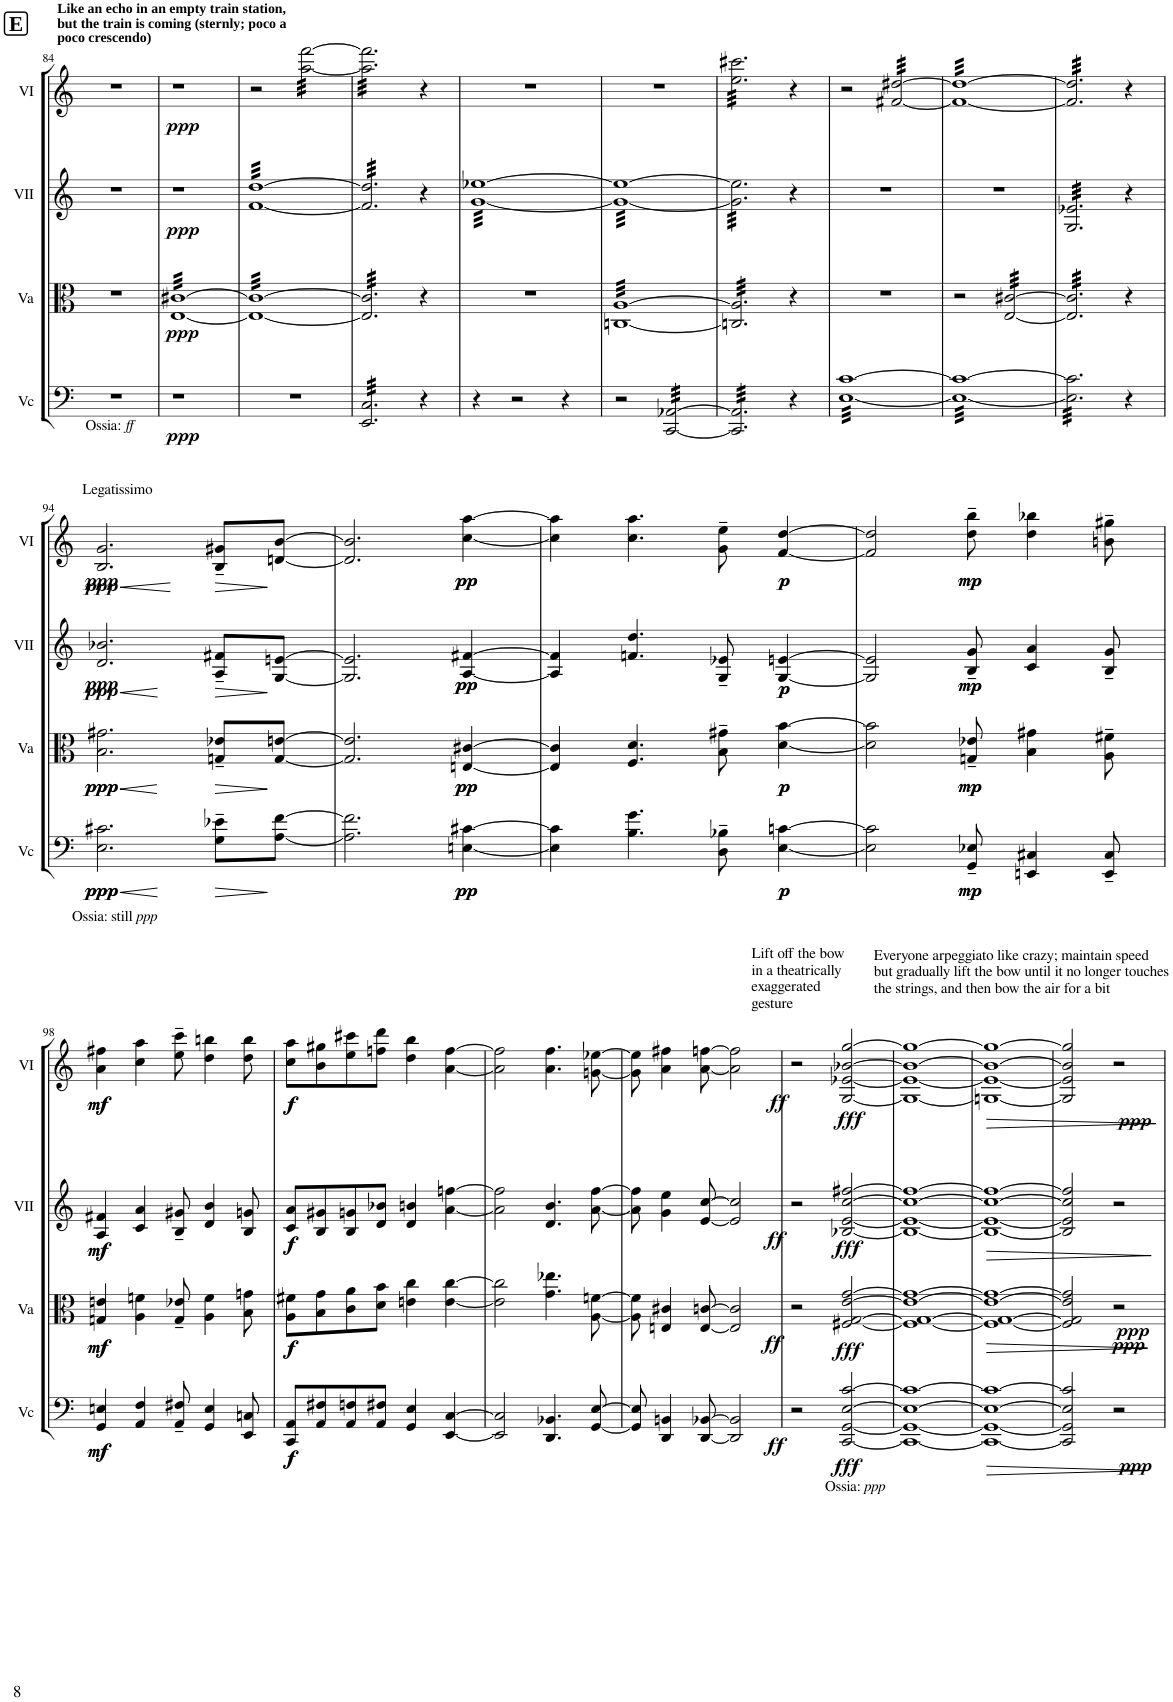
**kern	**dynam	**kern	**dynam	**kern	**dynam	**kern	**dynam
*part4	*part4	*part3	*part3	*part2	*part2	*part1	*part1
*staff4	*staff4	*staff3	*staff3	*staff2	*staff2	*staff1	*staff1
*I"Vc	*	*I"Va	*	*I"VII	*	*I"VI	*
*I'Vc	*	*I'Va	*	*I'VII	*	*I'VI	*
!!LO:PB:g=z
*clefF4	*	*clefC3	*	*clefG2	*	*clefG2	*
*k[]	*	*k[]	*	*k[]	*	*k[]	*
*M4/4	*	*M4/4	*	*M4/4	*	*M4/4	*
=84	=84	=84	=84	=84	=84	=84	=84
!LO:TX:b:t=Ossia&colon;	!	!	!	!	!	!	!
!LO:TX:b:i:t=ff	!	!	!	!	!	!	!
1r	.	1r	.	1r	.	1r	.
!!LO:REH:place=s1:a:B:cj:fs=14.284:t=E
=85	=85	=85	=85	=85	=85	=85	=85
!	!	!	!	!	!	!LO:TX:a:B:t=Like an echo in an empty train station,	!
!	!	!	!	!	!	!LO:TX:a:t=but the train is coming (sternly; poco a	!
!	!	!	!	!	!	!LO:TX:a:t=poco crescendo)	!
!	!LO:DY:b	!	!LO:DY:b	!	!LO:DY:b	!	!LO:DY:b
*	*	*tremolo	*	*	*	*	*
1r	ppp	[32E [32c#XLLL	ppp	1r	ppp	1r	ppp
.	.	32E 32c#X	.	.	.	.	.
.	.	32E 32c#X	.	.	.	.	.
.	.	32E 32c#X	.	.	.	.	.
.	.	32E 32c#X	.	.	.	.	.
.	.	32E 32c#X	.	.	.	.	.
.	.	32E 32c#X	.	.	.	.	.
.	.	32E 32c#X	.	.	.	.	.
.	.	32E 32c#X	.	.	.	.	.
.	.	32E 32c#X	.	.	.	.	.
.	.	32E 32c#X	.	.	.	.	.
.	.	32E 32c#X	.	.	.	.	.
.	.	32E 32c#X	.	.	.	.	.
.	.	32E 32c#X	.	.	.	.	.
.	.	32E 32c#X	.	.	.	.	.
.	.	32E 32c#X	.	.	.	.	.
.	.	32E 32c#X	.	.	.	.	.
.	.	32E 32c#X	.	.	.	.	.
.	.	32E 32c#X	.	.	.	.	.
.	.	32E 32c#X	.	.	.	.	.
.	.	32E 32c#X	.	.	.	.	.
.	.	32E 32c#X	.	.	.	.	.
.	.	32E 32c#X	.	.	.	.	.
.	.	32E 32c#X	.	.	.	.	.
.	.	32E 32c#X	.	.	.	.	.
.	.	32E 32c#X	.	.	.	.	.
.	.	32E 32c#X	.	.	.	.	.
.	.	32E 32c#X	.	.	.	.	.
.	.	32E 32c#X	.	.	.	.	.
.	.	32E 32c#X	.	.	.	.	.
.	.	32E 32c#X	.	.	.	.	.
.	.	32E 32c#XJJJ	.	.	.	.	.
=86	=86	=86	=86	=86	=86	=86	=86
*	*	*	*	*tremolo	*	*	*
1r	.	32E 32c#LLL	.	[32f [32ddLLL	.	2r	.
.	.	32E 32c#	.	32f 32dd	.	.	.
.	.	32E 32c#	.	32f 32dd	.	.	.
.	.	32E 32c#	.	32f 32dd	.	.	.
.	.	32E 32c#	.	32f 32dd	.	.	.
.	.	32E 32c#	.	32f 32dd	.	.	.
.	.	32E 32c#	.	32f 32dd	.	.	.
.	.	32E 32c#	.	32f 32dd	.	.	.
.	.	32E 32c#	.	32f 32dd	.	.	.
.	.	32E 32c#	.	32f 32dd	.	.	.
.	.	32E 32c#	.	32f 32dd	.	.	.
.	.	32E 32c#	.	32f 32dd	.	.	.
.	.	32E 32c#	.	32f 32dd	.	.	.
.	.	32E 32c#	.	32f 32dd	.	.	.
.	.	32E 32c#	.	32f 32dd	.	.	.
.	.	32E 32c#	.	32f 32dd	.	.	.
*	*	*	*	*	*	*tremolo	*
.	.	32E 32c#	.	32f 32dd	.	[32aa\ [32fff\LLL	.
.	.	32E 32c#	.	32f 32dd	.	32aa\ 32fff\	.
.	.	32E 32c#	.	32f 32dd	.	32aa\ 32fff\	.
.	.	32E 32c#	.	32f 32dd	.	32aa\ 32fff\	.
.	.	32E 32c#	.	32f 32dd	.	32aa\ 32fff\	.
.	.	32E 32c#	.	32f 32dd	.	32aa\ 32fff\	.
.	.	32E 32c#	.	32f 32dd	.	32aa\ 32fff\	.
.	.	32E 32c#	.	32f 32dd	.	32aa\ 32fff\	.
.	.	32E 32c#	.	32f 32dd	.	32aa\ 32fff\	.
.	.	32E 32c#	.	32f 32dd	.	32aa\ 32fff\	.
.	.	32E 32c#	.	32f 32dd	.	32aa\ 32fff\	.
.	.	32E 32c#	.	32f 32dd	.	32aa\ 32fff\	.
.	.	32E 32c#	.	32f 32dd	.	32aa\ 32fff\	.
.	.	32E 32c#	.	32f 32dd	.	32aa\ 32fff\	.
.	.	32E 32c#	.	32f 32dd	.	32aa\ 32fff\	.
.	.	32E 32c#JJJ	.	32f 32ddJJJ	.	32aa\ 32fff\JJJ	.
=87	=87	=87	=87	=87	=87	=87	=87
*tremolo	*	*	*	*	*	*	*
32EE/ 32C/LLL	.	32E/] 32c#/]LLL	.	32f/] 32dd/]LLL	.	32aa\] 32fff\]LLL	.
32EE/ 32C/	.	32E/ 32c#/	.	32f/ 32dd/	.	32aa\ 32fff\	.
32EE/ 32C/	.	32E/ 32c#/	.	32f/ 32dd/	.	32aa\ 32fff\	.
32EE/ 32C/	.	32E/ 32c#/	.	32f/ 32dd/	.	32aa\ 32fff\	.
32EE/ 32C/	.	32E/ 32c#/	.	32f/ 32dd/	.	32aa\ 32fff\	.
32EE/ 32C/	.	32E/ 32c#/	.	32f/ 32dd/	.	32aa\ 32fff\	.
32EE/ 32C/	.	32E/ 32c#/	.	32f/ 32dd/	.	32aa\ 32fff\	.
32EE/ 32C/	.	32E/ 32c#/	.	32f/ 32dd/	.	32aa\ 32fff\	.
32EE/ 32C/	.	32E/ 32c#/	.	32f/ 32dd/	.	32aa\ 32fff\	.
32EE/ 32C/	.	32E/ 32c#/	.	32f/ 32dd/	.	32aa\ 32fff\	.
32EE/ 32C/	.	32E/ 32c#/	.	32f/ 32dd/	.	32aa\ 32fff\	.
32EE/ 32C/	.	32E/ 32c#/	.	32f/ 32dd/	.	32aa\ 32fff\	.
32EE/ 32C/	.	32E/ 32c#/	.	32f/ 32dd/	.	32aa\ 32fff\	.
32EE/ 32C/	.	32E/ 32c#/	.	32f/ 32dd/	.	32aa\ 32fff\	.
32EE/ 32C/	.	32E/ 32c#/	.	32f/ 32dd/	.	32aa\ 32fff\	.
32EE/ 32C/	.	32E/ 32c#/	.	32f/ 32dd/	.	32aa\ 32fff\	.
32EE/ 32C/	.	32E/ 32c#/	.	32f/ 32dd/	.	32aa\ 32fff\	.
32EE/ 32C/	.	32E/ 32c#/	.	32f/ 32dd/	.	32aa\ 32fff\	.
32EE/ 32C/	.	32E/ 32c#/	.	32f/ 32dd/	.	32aa\ 32fff\	.
32EE/ 32C/	.	32E/ 32c#/	.	32f/ 32dd/	.	32aa\ 32fff\	.
32EE/ 32C/	.	32E/ 32c#/	.	32f/ 32dd/	.	32aa\ 32fff\	.
32EE/ 32C/	.	32E/ 32c#/	.	32f/ 32dd/	.	32aa\ 32fff\	.
32EE/ 32C/	.	32E/ 32c#/	.	32f/ 32dd/	.	32aa\ 32fff\	.
32EE/ 32C/JJJ	.	32E/ 32c#/JJJ	.	32f/ 32dd/JJJ	.	32aa\ 32fff\JJJ	.
4r	.	4r	.	4r	.	4r	.
=88	=88	=88	=88	=88	=88	=88	=88
4r	.	1r	.	[32g [32ee-XLLL	.	1r	.
.	.	.	.	32g 32ee-X	.	.	.
.	.	.	.	32g 32ee-X	.	.	.
.	.	.	.	32g 32ee-X	.	.	.
.	.	.	.	32g 32ee-X	.	.	.
.	.	.	.	32g 32ee-X	.	.	.
.	.	.	.	32g 32ee-X	.	.	.
.	.	.	.	32g 32ee-X	.	.	.
2r	.	.	.	32g 32ee-X	.	.	.
.	.	.	.	32g 32ee-X	.	.	.
.	.	.	.	32g 32ee-X	.	.	.
.	.	.	.	32g 32ee-X	.	.	.
.	.	.	.	32g 32ee-X	.	.	.
.	.	.	.	32g 32ee-X	.	.	.
.	.	.	.	32g 32ee-X	.	.	.
.	.	.	.	32g 32ee-X	.	.	.
.	.	.	.	32g 32ee-X	.	.	.
.	.	.	.	32g 32ee-X	.	.	.
.	.	.	.	32g 32ee-X	.	.	.
.	.	.	.	32g 32ee-X	.	.	.
.	.	.	.	32g 32ee-X	.	.	.
.	.	.	.	32g 32ee-X	.	.	.
.	.	.	.	32g 32ee-X	.	.	.
.	.	.	.	32g 32ee-X	.	.	.
4r	.	.	.	32g 32ee-X	.	.	.
.	.	.	.	32g 32ee-X	.	.	.
.	.	.	.	32g 32ee-X	.	.	.
.	.	.	.	32g 32ee-X	.	.	.
.	.	.	.	32g 32ee-X	.	.	.
.	.	.	.	32g 32ee-X	.	.	.
.	.	.	.	32g 32ee-X	.	.	.
.	.	.	.	32g 32ee-XJJJ	.	.	.
=89	=89	=89	=89	=89	=89	=89	=89
2r	.	[32Cn [32ALLL	.	32g 32ee-LLL	.	1r	.
.	.	32Cn 32A	.	32g 32ee-	.	.	.
.	.	32Cn 32A	.	32g 32ee-	.	.	.
.	.	32Cn 32A	.	32g 32ee-	.	.	.
.	.	32Cn 32A	.	32g 32ee-	.	.	.
.	.	32Cn 32A	.	32g 32ee-	.	.	.
.	.	32Cn 32A	.	32g 32ee-	.	.	.
.	.	32Cn 32A	.	32g 32ee-	.	.	.
.	.	32Cn 32A	.	32g 32ee-	.	.	.
.	.	32Cn 32A	.	32g 32ee-	.	.	.
.	.	32Cn 32A	.	32g 32ee-	.	.	.
.	.	32Cn 32A	.	32g 32ee-	.	.	.
.	.	32Cn 32A	.	32g 32ee-	.	.	.
.	.	32Cn 32A	.	32g 32ee-	.	.	.
.	.	32Cn 32A	.	32g 32ee-	.	.	.
.	.	32Cn 32A	.	32g 32ee-	.	.	.
[32CC/ [32AA-X/LLL	.	32Cn 32A	.	32g 32ee-	.	.	.
32CC/ 32AA-X/	.	32Cn 32A	.	32g 32ee-	.	.	.
32CC/ 32AA-X/	.	32Cn 32A	.	32g 32ee-	.	.	.
32CC/ 32AA-X/	.	32Cn 32A	.	32g 32ee-	.	.	.
32CC/ 32AA-X/	.	32Cn 32A	.	32g 32ee-	.	.	.
32CC/ 32AA-X/	.	32Cn 32A	.	32g 32ee-	.	.	.
32CC/ 32AA-X/	.	32Cn 32A	.	32g 32ee-	.	.	.
32CC/ 32AA-X/	.	32Cn 32A	.	32g 32ee-	.	.	.
32CC/ 32AA-X/	.	32Cn 32A	.	32g 32ee-	.	.	.
32CC/ 32AA-X/	.	32Cn 32A	.	32g 32ee-	.	.	.
32CC/ 32AA-X/	.	32Cn 32A	.	32g 32ee-	.	.	.
32CC/ 32AA-X/	.	32Cn 32A	.	32g 32ee-	.	.	.
32CC/ 32AA-X/	.	32Cn 32A	.	32g 32ee-	.	.	.
32CC/ 32AA-X/	.	32Cn 32A	.	32g 32ee-	.	.	.
32CC/ 32AA-X/	.	32Cn 32A	.	32g 32ee-	.	.	.
32CC/ 32AA-X/JJJ	.	32Cn 32AJJJ	.	32g 32ee-JJJ	.	.	.
=90	=90	=90	=90	=90	=90	=90	=90
32CC/] 32AA-/]LLL	.	32Cn/] 32A/]LLL	.	32g\] 32ee-\]LLL	.	32ee\ 32ccc#X\LLL	.
32CC/ 32AA-/	.	32Cn/ 32A/	.	32g\ 32ee-\	.	32ee\ 32ccc#X\	.
32CC/ 32AA-/	.	32Cn/ 32A/	.	32g\ 32ee-\	.	32ee\ 32ccc#X\	.
32CC/ 32AA-/	.	32Cn/ 32A/	.	32g\ 32ee-\	.	32ee\ 32ccc#X\	.
32CC/ 32AA-/	.	32Cn/ 32A/	.	32g\ 32ee-\	.	32ee\ 32ccc#X\	.
32CC/ 32AA-/	.	32Cn/ 32A/	.	32g\ 32ee-\	.	32ee\ 32ccc#X\	.
32CC/ 32AA-/	.	32Cn/ 32A/	.	32g\ 32ee-\	.	32ee\ 32ccc#X\	.
32CC/ 32AA-/	.	32Cn/ 32A/	.	32g\ 32ee-\	.	32ee\ 32ccc#X\	.
32CC/ 32AA-/	.	32Cn/ 32A/	.	32g\ 32ee-\	.	32ee\ 32ccc#X\	.
32CC/ 32AA-/	.	32Cn/ 32A/	.	32g\ 32ee-\	.	32ee\ 32ccc#X\	.
32CC/ 32AA-/	.	32Cn/ 32A/	.	32g\ 32ee-\	.	32ee\ 32ccc#X\	.
32CC/ 32AA-/	.	32Cn/ 32A/	.	32g\ 32ee-\	.	32ee\ 32ccc#X\	.
32CC/ 32AA-/	.	32Cn/ 32A/	.	32g\ 32ee-\	.	32ee\ 32ccc#X\	.
32CC/ 32AA-/	.	32Cn/ 32A/	.	32g\ 32ee-\	.	32ee\ 32ccc#X\	.
32CC/ 32AA-/	.	32Cn/ 32A/	.	32g\ 32ee-\	.	32ee\ 32ccc#X\	.
32CC/ 32AA-/	.	32Cn/ 32A/	.	32g\ 32ee-\	.	32ee\ 32ccc#X\	.
32CC/ 32AA-/	.	32Cn/ 32A/	.	32g\ 32ee-\	.	32ee\ 32ccc#X\	.
32CC/ 32AA-/	.	32Cn/ 32A/	.	32g\ 32ee-\	.	32ee\ 32ccc#X\	.
32CC/ 32AA-/	.	32Cn/ 32A/	.	32g\ 32ee-\	.	32ee\ 32ccc#X\	.
32CC/ 32AA-/	.	32Cn/ 32A/	.	32g\ 32ee-\	.	32ee\ 32ccc#X\	.
32CC/ 32AA-/	.	32Cn/ 32A/	.	32g\ 32ee-\	.	32ee\ 32ccc#X\	.
32CC/ 32AA-/	.	32Cn/ 32A/	.	32g\ 32ee-\	.	32ee\ 32ccc#X\	.
32CC/ 32AA-/	.	32Cn/ 32A/	.	32g\ 32ee-\	.	32ee\ 32ccc#X\	.
32CC/ 32AA-/JJJ	.	32Cn/ 32A/JJJ	.	32g\ 32ee-\JJJ	.	32ee\ 32ccc#X\JJJ	.
4r	.	4r	.	4r	.	4r	.
=91	=91	=91	=91	=91	=91	=91	=91
[32E [32cLLL	.	1r	.	1r	.	2r	.
32E 32c	.	.	.	.	.	.	.
32E 32c	.	.	.	.	.	.	.
32E 32c	.	.	.	.	.	.	.
32E 32c	.	.	.	.	.	.	.
32E 32c	.	.	.	.	.	.	.
32E 32c	.	.	.	.	.	.	.
32E 32c	.	.	.	.	.	.	.
32E 32c	.	.	.	.	.	.	.
32E 32c	.	.	.	.	.	.	.
32E 32c	.	.	.	.	.	.	.
32E 32c	.	.	.	.	.	.	.
32E 32c	.	.	.	.	.	.	.
32E 32c	.	.	.	.	.	.	.
32E 32c	.	.	.	.	.	.	.
32E 32c	.	.	.	.	.	.	.
32E 32c	.	.	.	.	.	[32f#X/ [32dd#X/LLL	.
32E 32c	.	.	.	.	.	32f#X/ 32dd#X/	.
32E 32c	.	.	.	.	.	32f#X/ 32dd#X/	.
32E 32c	.	.	.	.	.	32f#X/ 32dd#X/	.
32E 32c	.	.	.	.	.	32f#X/ 32dd#X/	.
32E 32c	.	.	.	.	.	32f#X/ 32dd#X/	.
32E 32c	.	.	.	.	.	32f#X/ 32dd#X/	.
32E 32c	.	.	.	.	.	32f#X/ 32dd#X/	.
32E 32c	.	.	.	.	.	32f#X/ 32dd#X/	.
32E 32c	.	.	.	.	.	32f#X/ 32dd#X/	.
32E 32c	.	.	.	.	.	32f#X/ 32dd#X/	.
32E 32c	.	.	.	.	.	32f#X/ 32dd#X/	.
32E 32c	.	.	.	.	.	32f#X/ 32dd#X/	.
32E 32c	.	.	.	.	.	32f#X/ 32dd#X/	.
32E 32c	.	.	.	.	.	32f#X/ 32dd#X/	.
32E 32cJJJ	.	.	.	.	.	32f#X/ 32dd#X/JJJ	.
=92	=92	=92	=92	=92	=92	=92	=92
32E 32cLLL	.	2r	.	1r	.	32f# 32dd#LLL	.
32E 32c	.	.	.	.	.	32f# 32dd#	.
32E 32c	.	.	.	.	.	32f# 32dd#	.
32E 32c	.	.	.	.	.	32f# 32dd#	.
32E 32c	.	.	.	.	.	32f# 32dd#	.
32E 32c	.	.	.	.	.	32f# 32dd#	.
32E 32c	.	.	.	.	.	32f# 32dd#	.
32E 32c	.	.	.	.	.	32f# 32dd#	.
32E 32c	.	.	.	.	.	32f# 32dd#	.
32E 32c	.	.	.	.	.	32f# 32dd#	.
32E 32c	.	.	.	.	.	32f# 32dd#	.
32E 32c	.	.	.	.	.	32f# 32dd#	.
32E 32c	.	.	.	.	.	32f# 32dd#	.
32E 32c	.	.	.	.	.	32f# 32dd#	.
32E 32c	.	.	.	.	.	32f# 32dd#	.
32E 32c	.	.	.	.	.	32f# 32dd#	.
32E 32c	.	[32E/ [32c#X/LLL	.	.	.	32f# 32dd#	.
32E 32c	.	32E/ 32c#X/	.	.	.	32f# 32dd#	.
32E 32c	.	32E/ 32c#X/	.	.	.	32f# 32dd#	.
32E 32c	.	32E/ 32c#X/	.	.	.	32f# 32dd#	.
32E 32c	.	32E/ 32c#X/	.	.	.	32f# 32dd#	.
32E 32c	.	32E/ 32c#X/	.	.	.	32f# 32dd#	.
32E 32c	.	32E/ 32c#X/	.	.	.	32f# 32dd#	.
32E 32c	.	32E/ 32c#X/	.	.	.	32f# 32dd#	.
32E 32c	.	32E/ 32c#X/	.	.	.	32f# 32dd#	.
32E 32c	.	32E/ 32c#X/	.	.	.	32f# 32dd#	.
32E 32c	.	32E/ 32c#X/	.	.	.	32f# 32dd#	.
32E 32c	.	32E/ 32c#X/	.	.	.	32f# 32dd#	.
32E 32c	.	32E/ 32c#X/	.	.	.	32f# 32dd#	.
32E 32c	.	32E/ 32c#X/	.	.	.	32f# 32dd#	.
32E 32c	.	32E/ 32c#X/	.	.	.	32f# 32dd#	.
32E 32cJJJ	.	32E/ 32c#X/JJJ	.	.	.	32f# 32dd#JJJ	.
=93	=93	=93	=93	=93	=93	=93	=93
32E\] 32c\]LLL	.	32E/] 32c#/]LLL	.	32G/ 32e-X/LLL	.	32f#/] 32dd#/]LLL	.
32E\ 32c\	.	32E/ 32c#/	.	32G/ 32e-X/	.	32f#/ 32dd#/	.
32E\ 32c\	.	32E/ 32c#/	.	32G/ 32e-X/	.	32f#/ 32dd#/	.
32E\ 32c\	.	32E/ 32c#/	.	32G/ 32e-X/	.	32f#/ 32dd#/	.
32E\ 32c\	.	32E/ 32c#/	.	32G/ 32e-X/	.	32f#/ 32dd#/	.
32E\ 32c\	.	32E/ 32c#/	.	32G/ 32e-X/	.	32f#/ 32dd#/	.
32E\ 32c\	.	32E/ 32c#/	.	32G/ 32e-X/	.	32f#/ 32dd#/	.
32E\ 32c\	.	32E/ 32c#/	.	32G/ 32e-X/	.	32f#/ 32dd#/	.
32E\ 32c\	.	32E/ 32c#/	.	32G/ 32e-X/	.	32f#/ 32dd#/	.
32E\ 32c\	.	32E/ 32c#/	.	32G/ 32e-X/	.	32f#/ 32dd#/	.
32E\ 32c\	.	32E/ 32c#/	.	32G/ 32e-X/	.	32f#/ 32dd#/	.
32E\ 32c\	.	32E/ 32c#/	.	32G/ 32e-X/	.	32f#/ 32dd#/	.
32E\ 32c\	.	32E/ 32c#/	.	32G/ 32e-X/	.	32f#/ 32dd#/	.
32E\ 32c\	.	32E/ 32c#/	.	32G/ 32e-X/	.	32f#/ 32dd#/	.
32E\ 32c\	.	32E/ 32c#/	.	32G/ 32e-X/	.	32f#/ 32dd#/	.
32E\ 32c\	.	32E/ 32c#/	.	32G/ 32e-X/	.	32f#/ 32dd#/	.
32E\ 32c\	.	32E/ 32c#/	.	32G/ 32e-X/	.	32f#/ 32dd#/	.
32E\ 32c\	.	32E/ 32c#/	.	32G/ 32e-X/	.	32f#/ 32dd#/	.
32E\ 32c\	.	32E/ 32c#/	.	32G/ 32e-X/	.	32f#/ 32dd#/	.
32E\ 32c\	.	32E/ 32c#/	.	32G/ 32e-X/	.	32f#/ 32dd#/	.
32E\ 32c\	.	32E/ 32c#/	.	32G/ 32e-X/	.	32f#/ 32dd#/	.
32E\ 32c\	.	32E/ 32c#/	.	32G/ 32e-X/	.	32f#/ 32dd#/	.
32E\ 32c\	.	32E/ 32c#/	.	32G/ 32e-X/	.	32f#/ 32dd#/	.
32E\ 32c\JJJ	.	32E/ 32c#/JJJ	.	32G/ 32e-X/JJJ	.	32f#/ 32dd#/JJJ	.
*	*	*	*	*	*	*Xtremolo	*
*	*	*	*	*Xtremolo	*	*	*
*	*	*Xtremolo	*	*	*	*	*
*Xtremolo	*	*	*	*	*	*	*
4r	.	4r	.	4r	.	4r	.
!!LO:LB:g=z
=94	=94	=94	=94	=94	=94	=94	=94
!	!	!	!	!	!	!LO:TX:a:t=Legatissimo	!
!LO:TX:b:t=Ossia&colon; still	!	!	!	!	!	!	!
!LO:TX:b:i:t=ppp	!	!	!	!	!	!	!
!	!LO:HP:b	!	!LO:HP:b	!	!LO:HP:b	!	!LO:HP:b
!	!LO:DY:n=1:b	!	!	!	!	!	!
!	!LO:DY:n=2:b	!	!LO:DY:n=1:b	!	!	!	!
!	!	!	!LO:DY:n=2:b	!	!LO:DY:n=1:b	!	!
!	!	!	!	!	!LO:DY:n=2:b	!	!LO:DY:n=1:b
!	!	!	!	!	!	!	!LO:DY:n=2:b
2.E\ 2.c#X\	< ppp ppp	2.B\ 2.g#X\	< ppp ppp	2.d/ 2.b-X/	< ppp ppp	2.B/ 2.g/	< ppp ppp
!	!LO:HP:n=1:b	!	!LO:HP:n=1:b	!	!LO:HP:n=1:b	!	!LO:HP:n=1:b
8G\~ 8e-X\~L	[ >	8Gn/~ 8e-X/~L	[ >	8A/~ 8f#X/~L	[ >	8B/~ 8g#X/~L	[ >
[8A\ [8f\J	]	[8G/ [8en/J	]	[8G/ [8en/J	]	[8dn/ [8b/J	]
=95	=95	=95	=95	=95	=95	=95	=95
2.A\] 2.f\]	.	2.G/] 2.e/]	.	2.G/] 2.e/]	.	2.d/] 2.b/]	.
!	!LO:DY:b	!	!	!	!	!	!
!	!LO:DY:n=1:b	!	!LO:DY:b	!	!	!	!
!	!	!	!LO:DY:n=1:b	!	!LO:DY:b	!	!
!	!	!	!	!	!LO:DY:n=1:b	!	!LO:DY:b
!	!	!	!	!	!	!	!LO:DY:n=1:b
[4En\ [4c#X\	pp pp	[4En/ [4c#X/	pp pp	[4A/ [4f#X/	pp pp	[4cc\ [4aa\	pp pp
=96	=96	=96	=96	=96	=96	=96	=96
4E\] 4c#\]	.	4E/] 4c#/]	.	4A/] 4f#/]	.	4cc\] 4aa\]	.
4.B\ 4.g\	.	4.F/ 4.d/	.	4.fn/ 4.dd/	.	4.cc\ 4.aa\	.
8D\~ 8B-X\~	.	8B\~ 8g#X\~	.	8G/~ 8e-X/~	.	8g\~ 8ee\~	.
!	!LO:DY:b	!	!	!	!	!	!
!	!LO:DY:n=1:b	!	!LO:DY:b	!	!	!	!
!	!	!	!LO:DY:n=1:b	!	!LO:DY:b	!	!
!	!	!	!	!	!LO:DY:n=1:b	!	!LO:DY:b
!	!	!	!	!	!	!	!LO:DY:n=1:b
[4E\ [4cn\	p p	[4d\ [4b\	p p	[4G/ [4en/	p p	[4f/ [4dd/	p p
=97	=97	=97	=97	=97	=97	=97	=97
2E\] 2c\]	.	2d\] 2b\]	.	2G/] 2e/]	.	2f/] 2dd/]	.
!	!LO:DY:b	!	!	!	!	!	!
!	!LO:DY:n=1:b	!	!LO:DY:b	!	!	!	!
!	!	!	!LO:DY:n=1:b	!	!LO:DY:b	!	!
!	!	!	!	!	!LO:DY:n=1:b	!	!LO:DY:b
!	!	!	!	!	!	!	!LO:DY:n=1:b
8GG/~ 8E-X/~	mp mp	8Gn/~ 8e-X/~	mp mp	8B/~ 8g/~	mp mp	8dd\~ 8bb\~	mp mp
4EEn/ 4C#X/	.	4B\ 4g#X\	.	4c/ 4a/	.	4dd\ 4bb-X\	.
8EE/~ 8C#/~	.	8A\~ 8f#X\~	.	8B/~ 8g/~	.	8bn\~ 8gg#X\~	.
!!LO:LB:g=z
=98	=98	=98	=98	=98	=98	=98	=98
!	!LO:DY:b	!	!	!	!	!	!
!	!LO:DY:n=1:b	!	!LO:DY:b	!	!	!	!
!	!	!	!LO:DY:n=1:b	!	!LO:DY:b	!	!
!	!	!	!	!	!LO:DY:n=1:b	!	!LO:DY:b
!	!	!	!	!	!	!	!LO:DY:n=1:b
4GG/ 4En/	mf mf	4Gn/ 4en/	mf mf	4A/ 4f#X/	mf mf	4a\ 4ff#X\	mf mf
4AA/ 4F/	.	4A\ 4fn\	.	4c/ 4a/	.	4cc\ 4aa\	.
8AA/~ 8F#X/~	.	8G/~ 8e-X/~	.	8B/~ 8g#X/~	.	8ee\~ 8ccc\~	.
4GG/ 4E/	.	4A\ 4f\	.	4d/ 4b/	.	4dd\ 4bbn\	.
8EE/ 8Cn/	.	8B\ 8gn\	.	8B/ 8gn/	.	8dd\ 8bb\	.
=99	=99	=99	=99	=99	=99	=99	=99
!	!LO:DY:b	!	!	!	!	!	!
!	!LO:DY:n=1:b	!	!LO:DY:b	!	!	!	!
!	!	!	!LO:DY:n=1:b	!	!LO:DY:b	!	!
!	!	!	!	!	!LO:DY:n=1:b	!	!LO:DY:b
!	!	!	!	!	!	!	!LO:DY:n=1:b
8CC/ 8AA/L	f f	8A\ 8f#X\L	f f	8c/ 8a/L	f f	8cc\ 8aa\L	f f
8AA/ 8F#X/	.	8B\ 8g\	.	8B/ 8g#X/	.	8b\ 8gg#X\	.
8AA/ 8Fn/	.	8c\ 8a\	.	8B/ 8gn/	.	8ee\ 8ccc#X\	.
8AA/ 8F#X/J	.	8d\ 8b\J	.	8d/ 8b-X/J	.	8ffn\ 8ddd\J	.
4GG/ 4E/	.	4en\ 4cc\	.	4d/ 4bn/	.	4dd\ 4bb\	.
[4EE/ [4C/	.	[4e\ [4cc\	.	[4a\ [4ffn\	.	[4a\ [4ff\	.
=100	=100	=100	=100	=100	=100	=100	=100
2EE/] 2C/]	.	2e\] 2cc\]	.	2a\] 2ff\]	.	2a\] 2ff\]	.
4.DD/ 4.BB-X/	.	4.g\ 4.ee-X\	.	4.d/ 4.b/	.	4.a\ 4.ff\	.
[8GG/ [8E/	.	[8A\ [8fn\	.	[8a\ [8ff\	.	[8gn\ [8ee-X\	.
=101	=101	=101	=101	=101	=101	=101	=101
8GG/] 8E/]	.	8A\] 8f\]	.	8a\] 8ff\]	.	8g\] 8ee-\]	.
4DD/ 4BBn/	.	4En/ 4c#X/	.	4g\ 4ee\	.	4a\ 4ff#X\	.
[8DD/ [8BB-X/	.	[8E/ [8cn/	.	[8e/ [8cc/	.	[8a\ [8ffn\	.
!	!	!	!	!	!	!LO:TX:a:t=Lift off the bow	!
!	!	!	!	!	!	!LO:TX:a:t=in a theatrically	!
!	!	!	!	!	!	!LO:TX:a:t=exaggerated	!
!	!	!	!	!	!	!LO:TX:a:t=gesture	!
!	!LO:DY:b	!	!LO:DY:b	!	!LO:DY:b	!	!LO:DY:b
2DD/] 2BB-/]	ff	2E/] 2c/]	ff	2e/] 2cc/]	ff	2a\] 2ff\]	ff
=102	=102	=102	=102	=102	=102	=102	=102
2r	.	2r	.	2r	.	2r	.
!	!	!	!	!	!	!LO:TX:a:t=Everyone arpeggiato like crazy; maintain speed	!
!	!	!	!	!	!	!LO:TX:a:t=but gradually lift the bow until it no longer touches	!
!	!	!	!	!	!	!LO:TX:a:t=the strings, and then bow the air for a bit	!
!LO:TX:b:t=Ossia&colon;	!	!	!	!	!	!	!
!LO:TX:b:i:t=ppp	!	!	!	!	!	!	!
!	!LO:DY:b	!	!LO:DY:b	!	!LO:DY:b	!	!LO:DY:b
[2CC/ [2GG/ [2E/ [2c/	fff	[2F#X/ [2G/ [2e/ [2g/	fff	[2B-X/ [2e/ [2cc/ [2ff#X/	fff	[2G/ [2e-X/ [2b-X/ [2gg/	fff
=103	=103	=103	=103	=103	=103	=103	=103
1CC_ 1GG_ 1E_ 1c_	.	1F#_ 1G_ 1e_ 1g_	.	1B-_ 1e_ 1cc_ 1ff#_	.	1G_ 1e-_ 1b-_ 1gg_	.
=104	=104	=104	=104	=104	=104	=104	=104
!	!LO:HP:b	!	!LO:HP:b	!	!LO:HP:b	!	!LO:HP:b
1CC_ 1GG_ 1E_ 1c_	>	1F#_ 1G_ 1e_ 1g_	>	1B-_ 1e_ 1cc_ 1ff#_	>	1Gn_ 1e-_ 1b-_ 1gg_	>
.	]	.	]	.	]	.	]
=105	=105	=105	=105	=105	=105	=105	=105
2CC/] 2GG/] 2E/] 2c/]	.	2F#/] 2G/] 2e/] 2g/]	.	2B-/] 2e/] 2cc/] 2ff#/]	.	2G/] 2e-/] 2b-/] 2gg/]	.
!	!LO:DY:b	!	!LO:DY:b	!	!	!	!
!	!	!	!LO:DY:n=1:b	!	!	!	!LO:DY:b
2r	ppp	2r	ppp ppp	2r	.	2r	ppp
=	=	=	=	=	=	=	=
*-	*-	*-	*-	*-	*-	*-	*-
